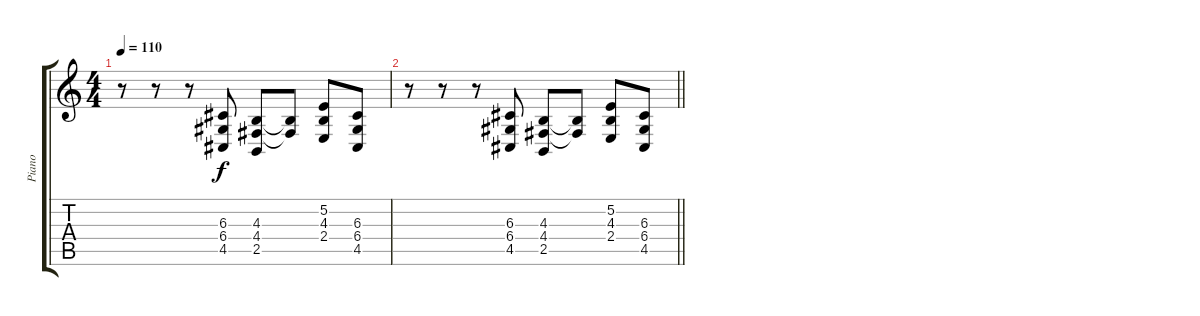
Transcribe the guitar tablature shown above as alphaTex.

\track ("Piano" "Piano") {instrument acousticgrandpiano}
\staff {score tabs}
\tuning (E4 B3 G3 D3 A2 E2) {hide}
\ts (4 4)
\tempo 110
\clef g2
\ks c
r.8{dy f} r.8 r.8 (6.3 6.4 4.5).8 (4.3 4.4 2.5).8 (4.3{t} 4.4{t}).8 (5.2 4.3 2.4).8 (6.3 6.4 4.5).8 |
\barLineRight lightlight
r.8 r.8 r.8 (6.3 6.4 4.5).8 (4.3 4.4 2.5).8 (4.3{t} 4.4{t}).8 (5.2 4.3 2.4).8 (6.3 6.4 4.5).8
